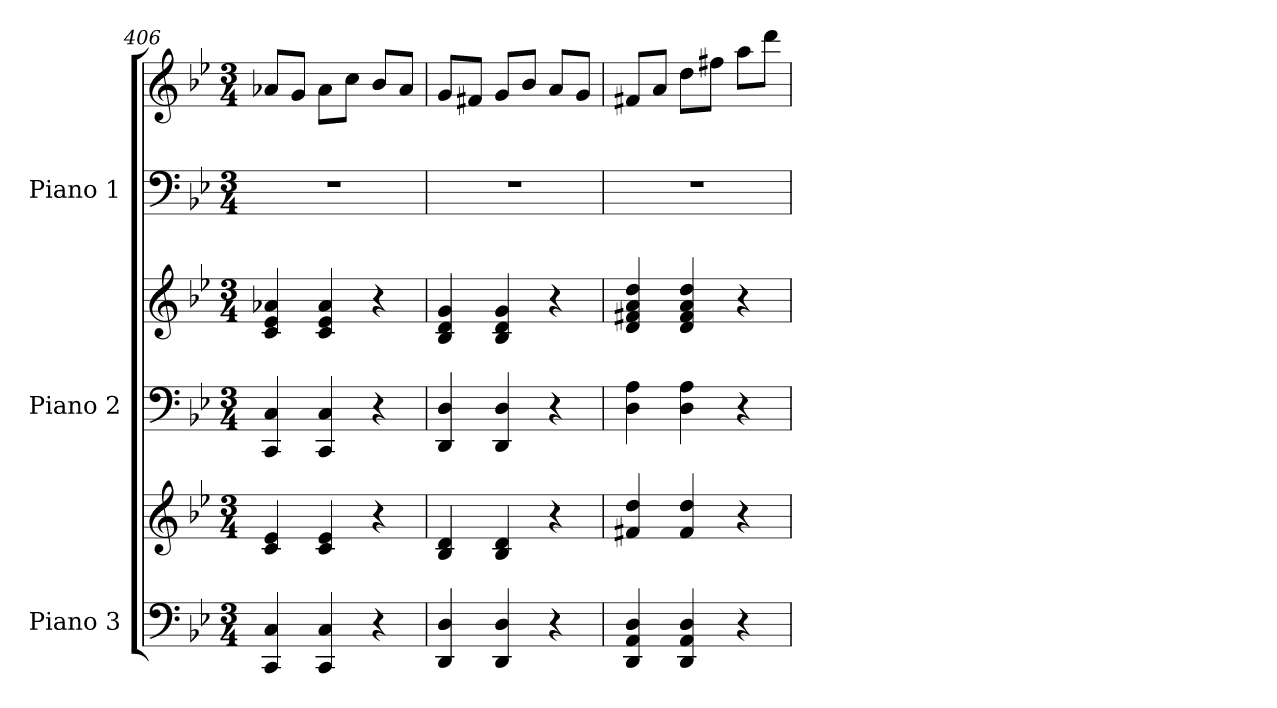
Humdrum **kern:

**kern	**kern	**kern	**kern	**kern	**kern
*part3	*part3	*part2	*part2	*part1	*part1
*staff6	*staff5	*staff4	*staff3	*staff2	*staff1
*I"Piano 3	*	*I"Piano 2	*	*I"Piano 1	*
*I'Pno. 3	*	*I'Pno. 2	*	*I'Pno. 1	*
*clefF4	*clefG2	*clefF4	*clefG2	*clefF4	*clefG2
*k[b-e-]	*k[b-e-]	*k[b-e-]	*k[b-e-]	*k[b-e-]	*k[b-e-]
*M3/4	*M3/4	*M3/4	*M3/4	*M3/4	*M3/4
=406	=406	=406	=406	=406	=406
4CC/ 4C/	4c/ 4e-/	4CC/ 4C/	4c/ 4e-/ 4a-X/	2.r	8a-X/L
.	.	.	.	.	8g/J
4CC/ 4C/	4c/ 4e-/	4CC/ 4C/	4c/ 4e-/ 4a-/	.	8a-\L
.	.	.	.	.	8cc\J
4r	4r	4r	4r	.	8b-/L
.	.	.	.	.	8a-/J
=407	=407	=407	=407	=407	=407
4DD/ 4D/	4B-/ 4d/	4DD/ 4D/	4B-/ 4d/ 4g/	2.r	8g/L
.	.	.	.	.	8f#X/J
4DD/ 4D/	4B-/ 4d/	4DD/ 4D/	4B-/ 4d/ 4g/	.	8g/L
.	.	.	.	.	8b-/J
4r	4r	4r	4r	.	8a/L
.	.	.	.	.	8g/J
!!LO:PB:g=z
=408	=408	=408	=408	=408	=408
4DD/ 4AA/ 4D/	4f#X/ 4dd/	4D\ 4A\	4d/ 4f#X/ 4a/ 4dd/	2.r	8f#X/L
.	.	.	.	.	8a/J
4DD/ 4AA/ 4D/	4f#/ 4dd/	4D\ 4A\	4d/ 4f#/ 4a/ 4dd/	.	8dd\L
.	.	.	.	.	8ff#X\J
4r	4r	4r	4r	.	8aa\L
.	.	.	.	.	8ddd\J
=	=	=	=	=	=
*-	*-	*-	*-	*-	*-
